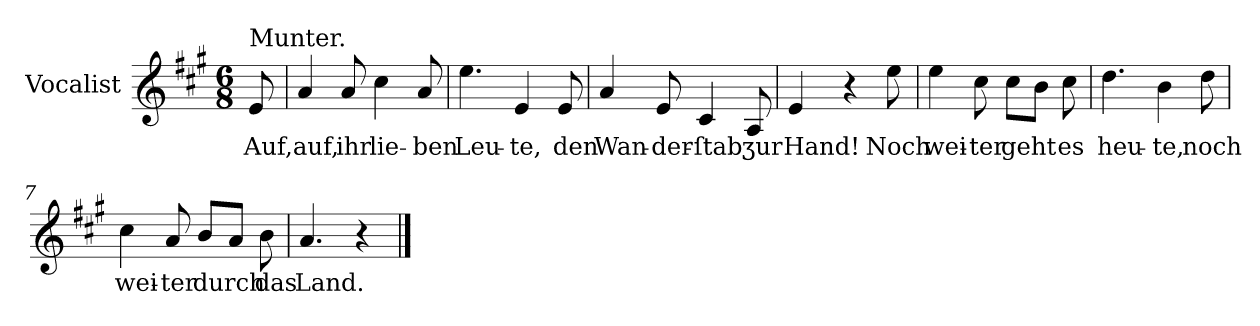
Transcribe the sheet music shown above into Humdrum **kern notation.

**kern	**text
*part1	*part1
*staff1	*staff1
*I"Vocalist	*
*clefG2	*
*k[f#c#g#]	*
*A:	*
*M6/8	*
=	=
!LO:TX:a:t=Munter.	!
8e	Auf,
=1	=1
4a	auf,
8a	ihr
4cc#	lie-
8a	-ben
=2	=2
4.ee	Leu-
4e	-te,
8e	den
=3	=3
4a	Wan-
8e	-der-
4c#	-ſtab
8A	ʒur
=4	=4
!LO:N:vis=4	!
4.e	Hand!
4r	.
8ee	Noch
=5	=5
4ee	wei-
8cc#	-ter
8cc#L	geht
8bJ	.
8cc#	es
=6	=6
4.dd	heu-
4b	-te,
8dd	noch
=7	=7
4cc#	wei-
8a	-ter
8bL	durch
8aJ	.
8b	das
=8	=8
4.a	Land.
4r	.
==	==
*-	*-
